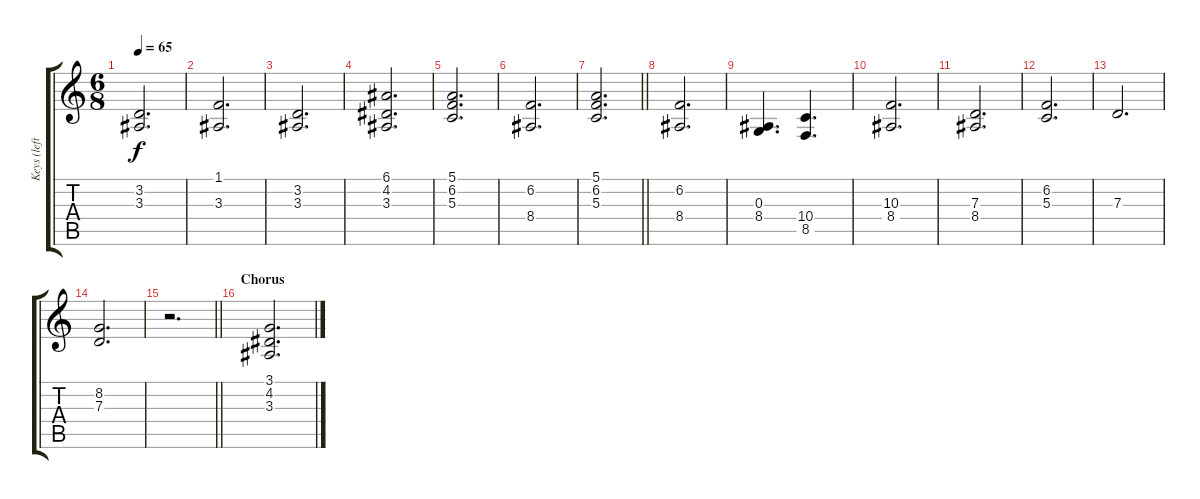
\track ("Keys (left hand)" "Keys (left") {instrument stringensemble1}
\staff {score tabs}
\tuning (E4 B3 G3 D3 A2 E2) {hide}
\ts (6 8)
\tempo 65
\clef g2
\ks c
(3.2 3.3).2{d dy f} |
(1.1 3.3).2{d} |
(3.2 3.3).2{d} |
(6.1 4.2 3.3).2{d} |
(5.1 6.2 5.3).2{d} |
(6.2 8.4).2{d} |
\barLineRight lightlight
(5.1 6.2 5.3).2{d} |
\section ("" "")
(6.2 8.4).2{d} |
(0.3 8.4).4{d} (10.4 8.5).4{d} |
(10.3 8.4).2{d} |
(7.3 8.4).2{d} |
(6.2 5.3).2{d} |
7.3.2{d} |
(8.2 7.3).2{d} |
\barLineRight lightlight
r.2{d} |
\section ("" "Chorus")
(3.1 4.2 3.3).2{d}
